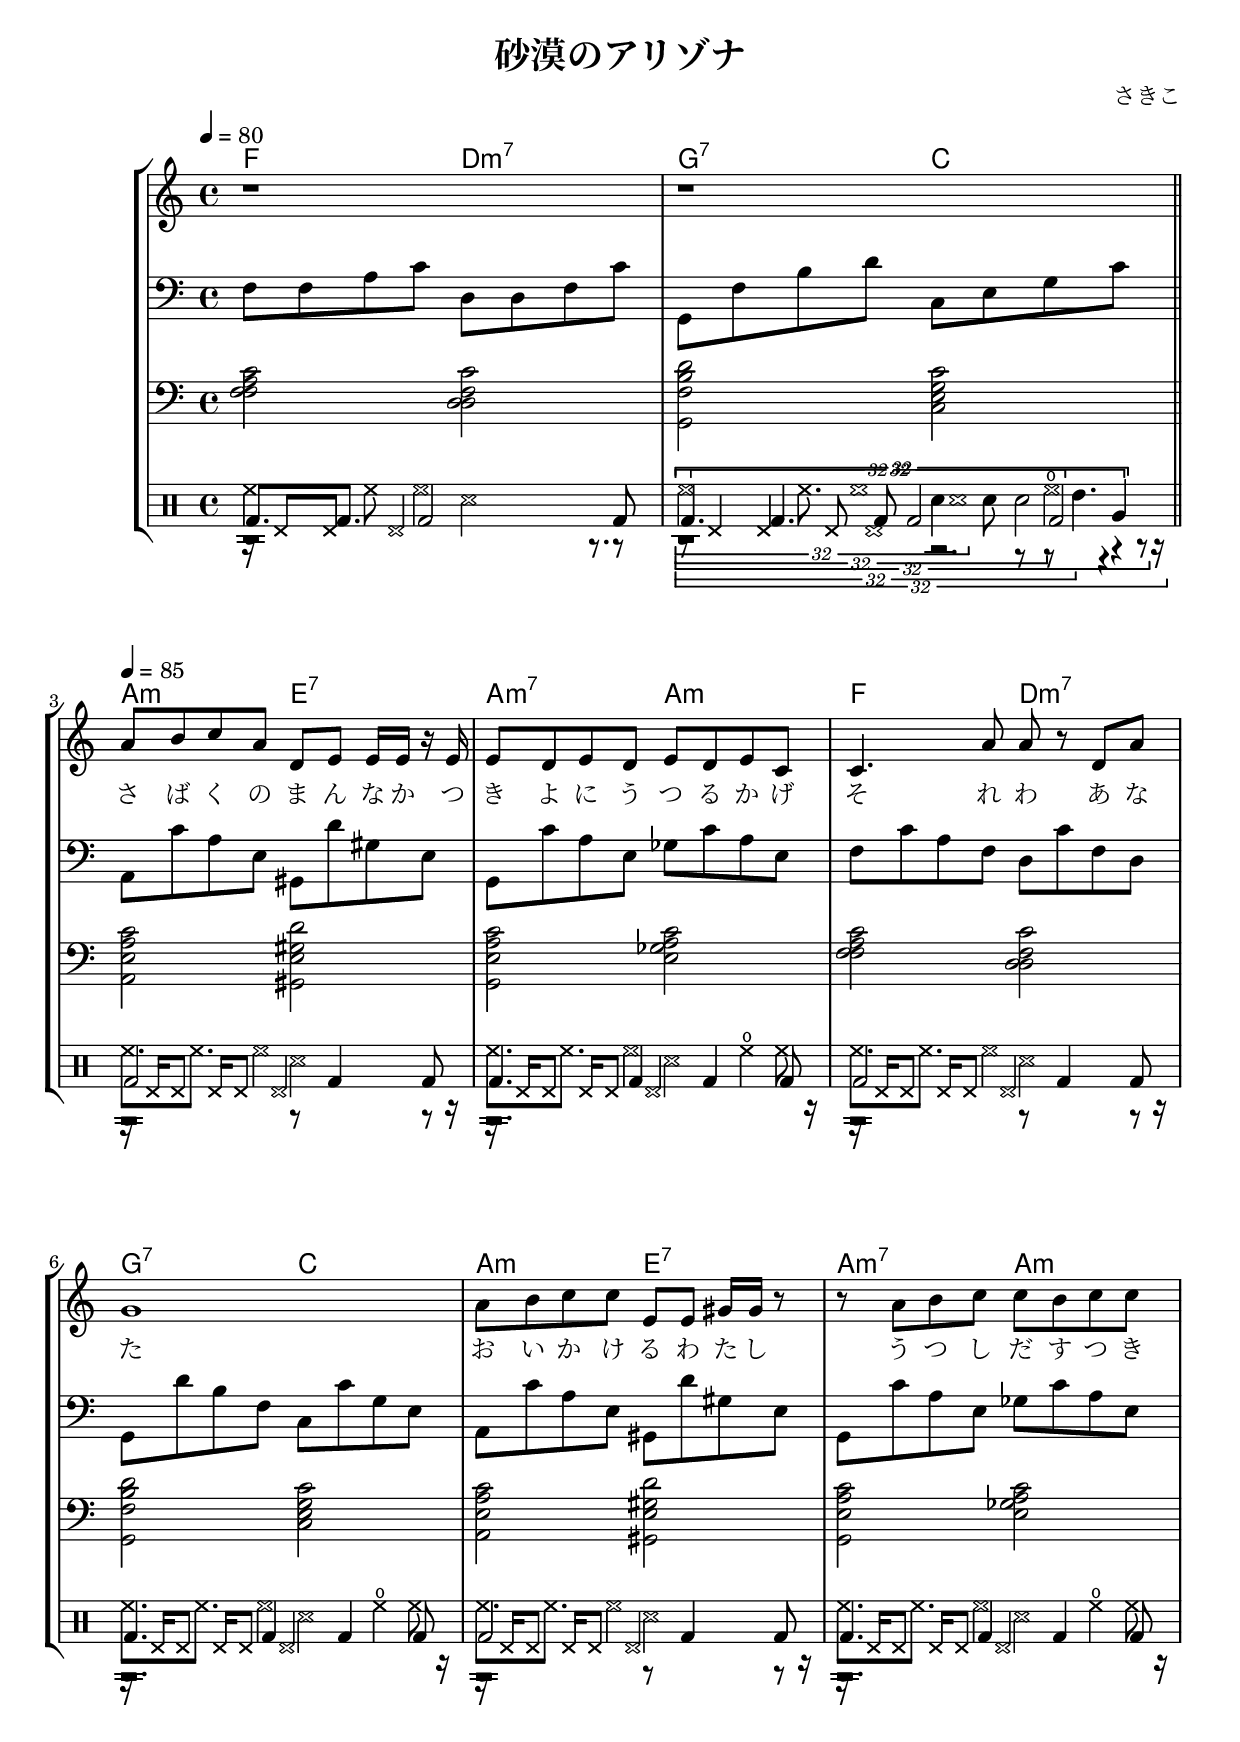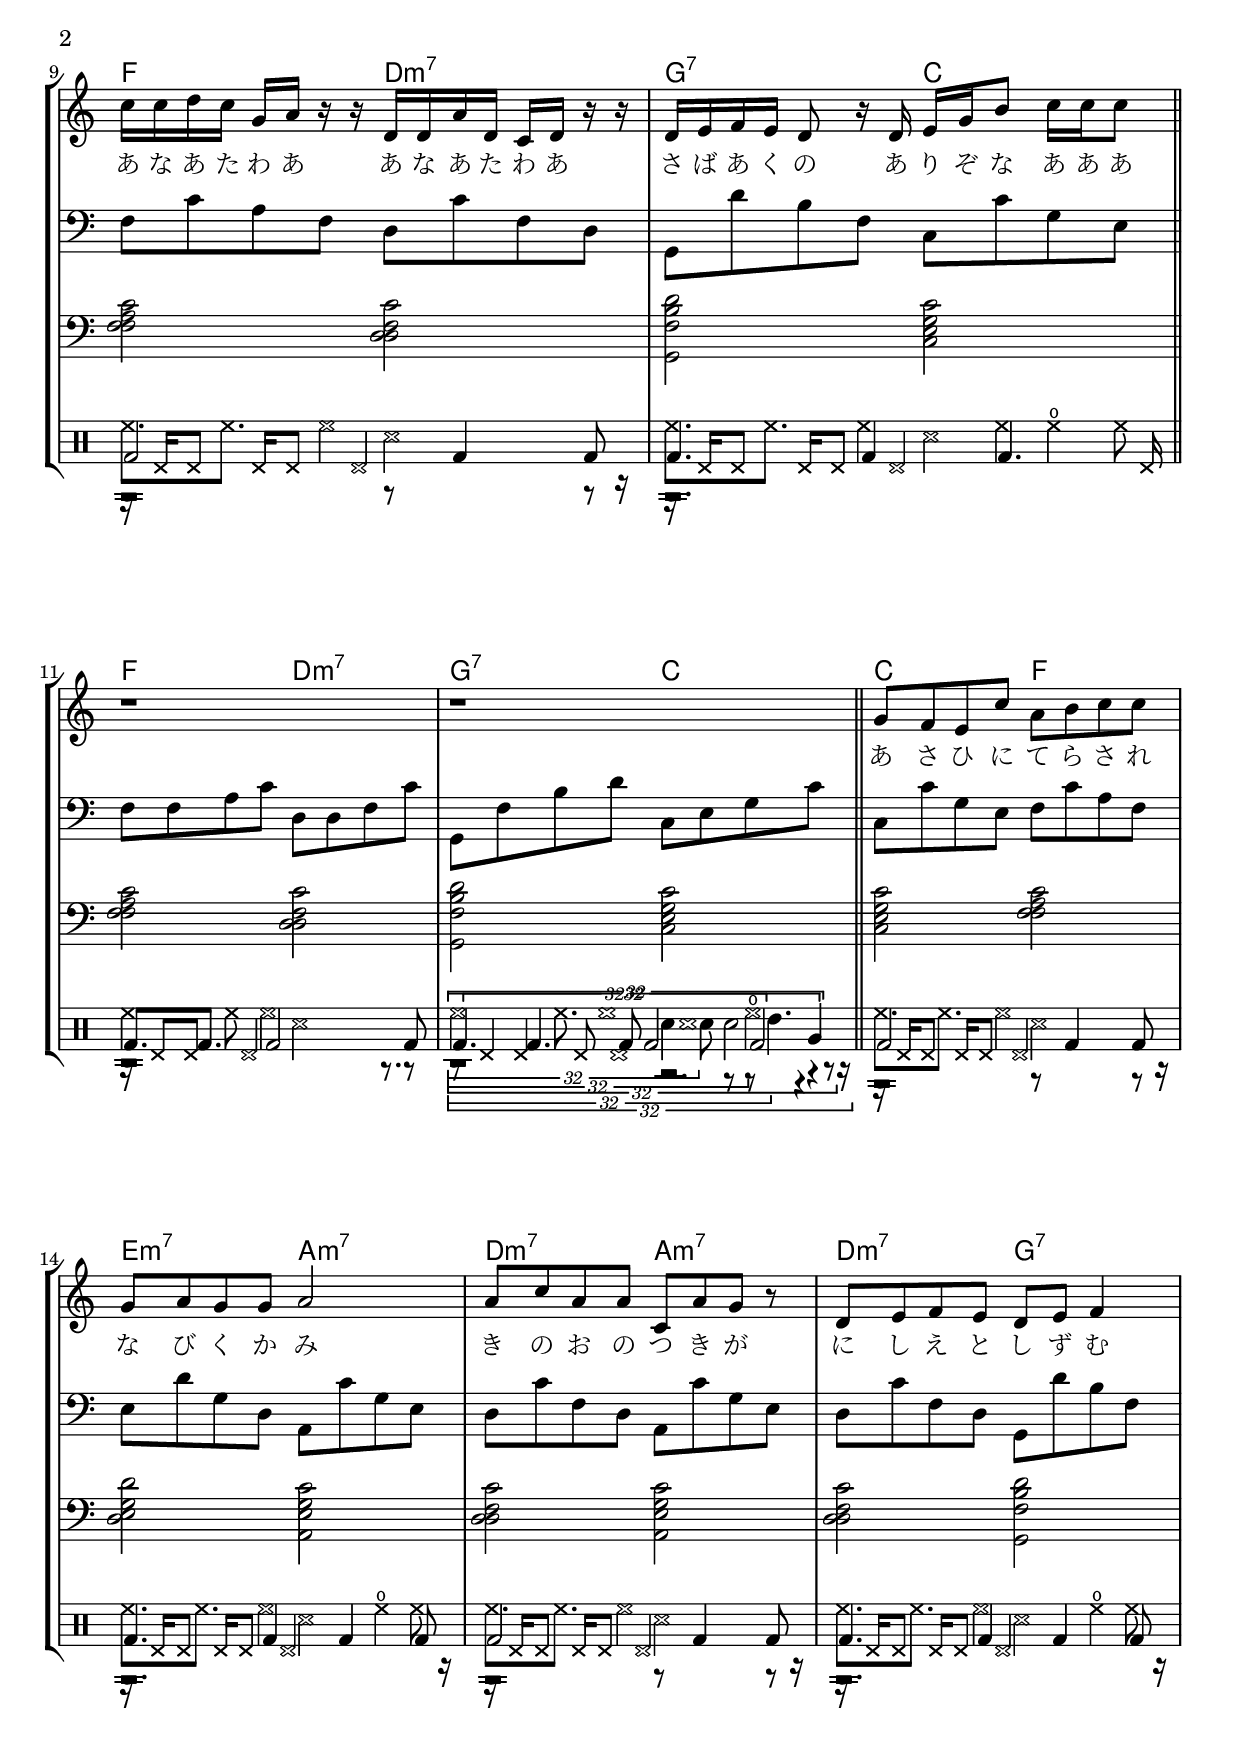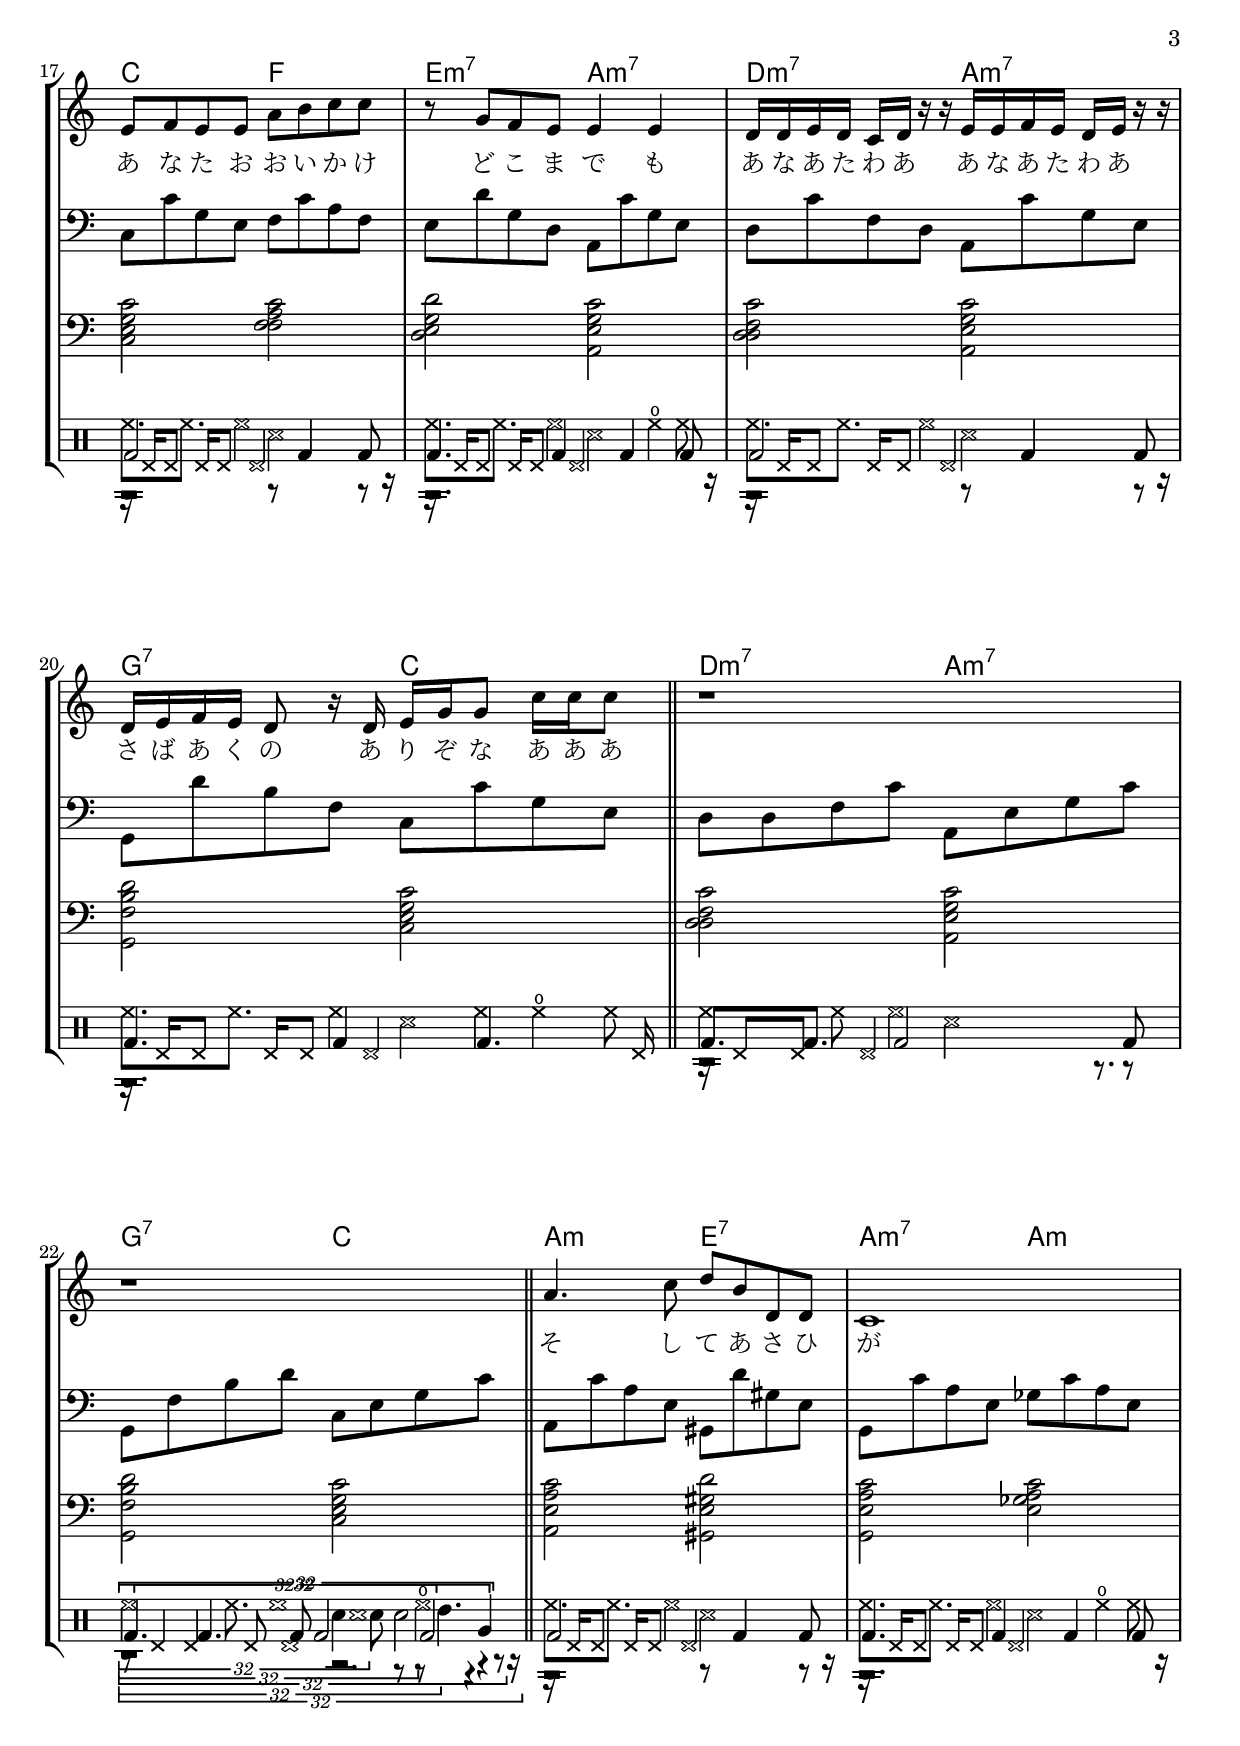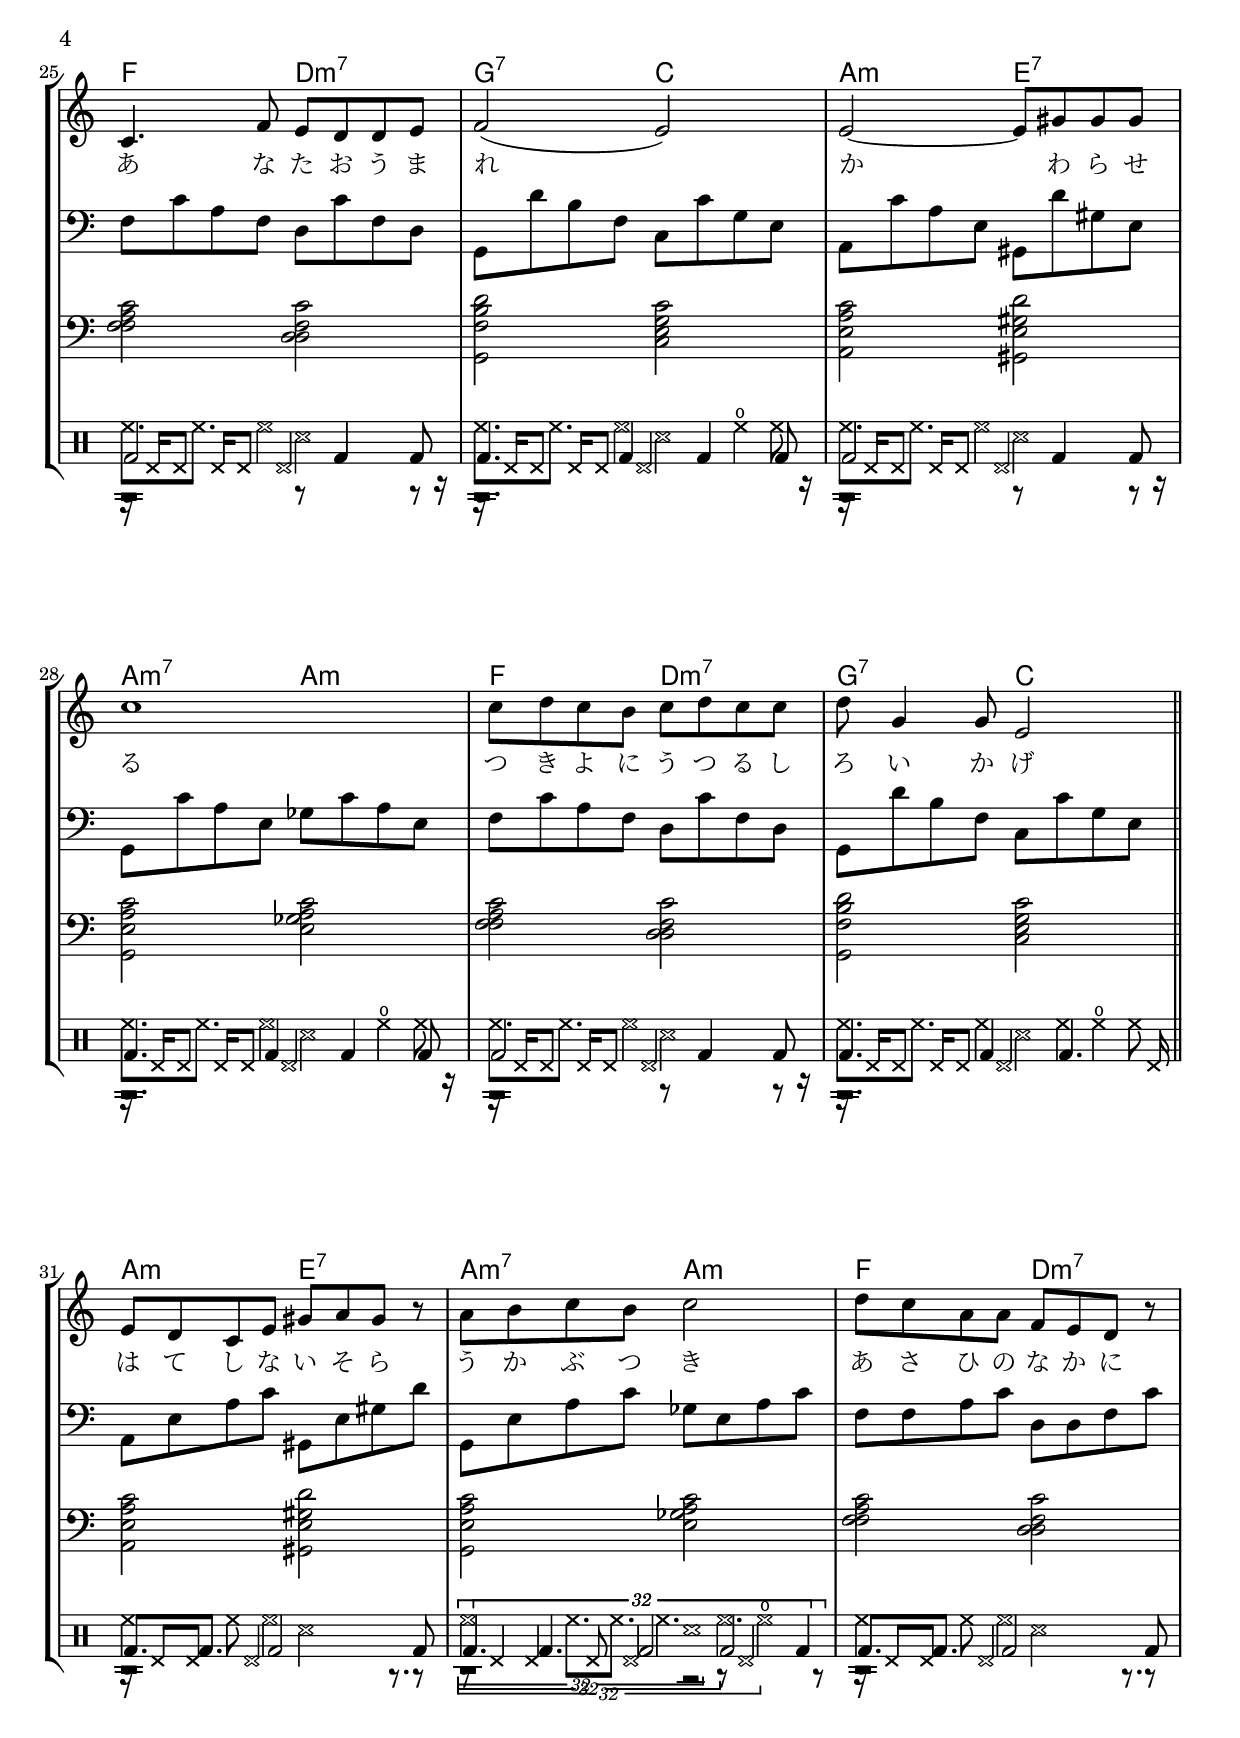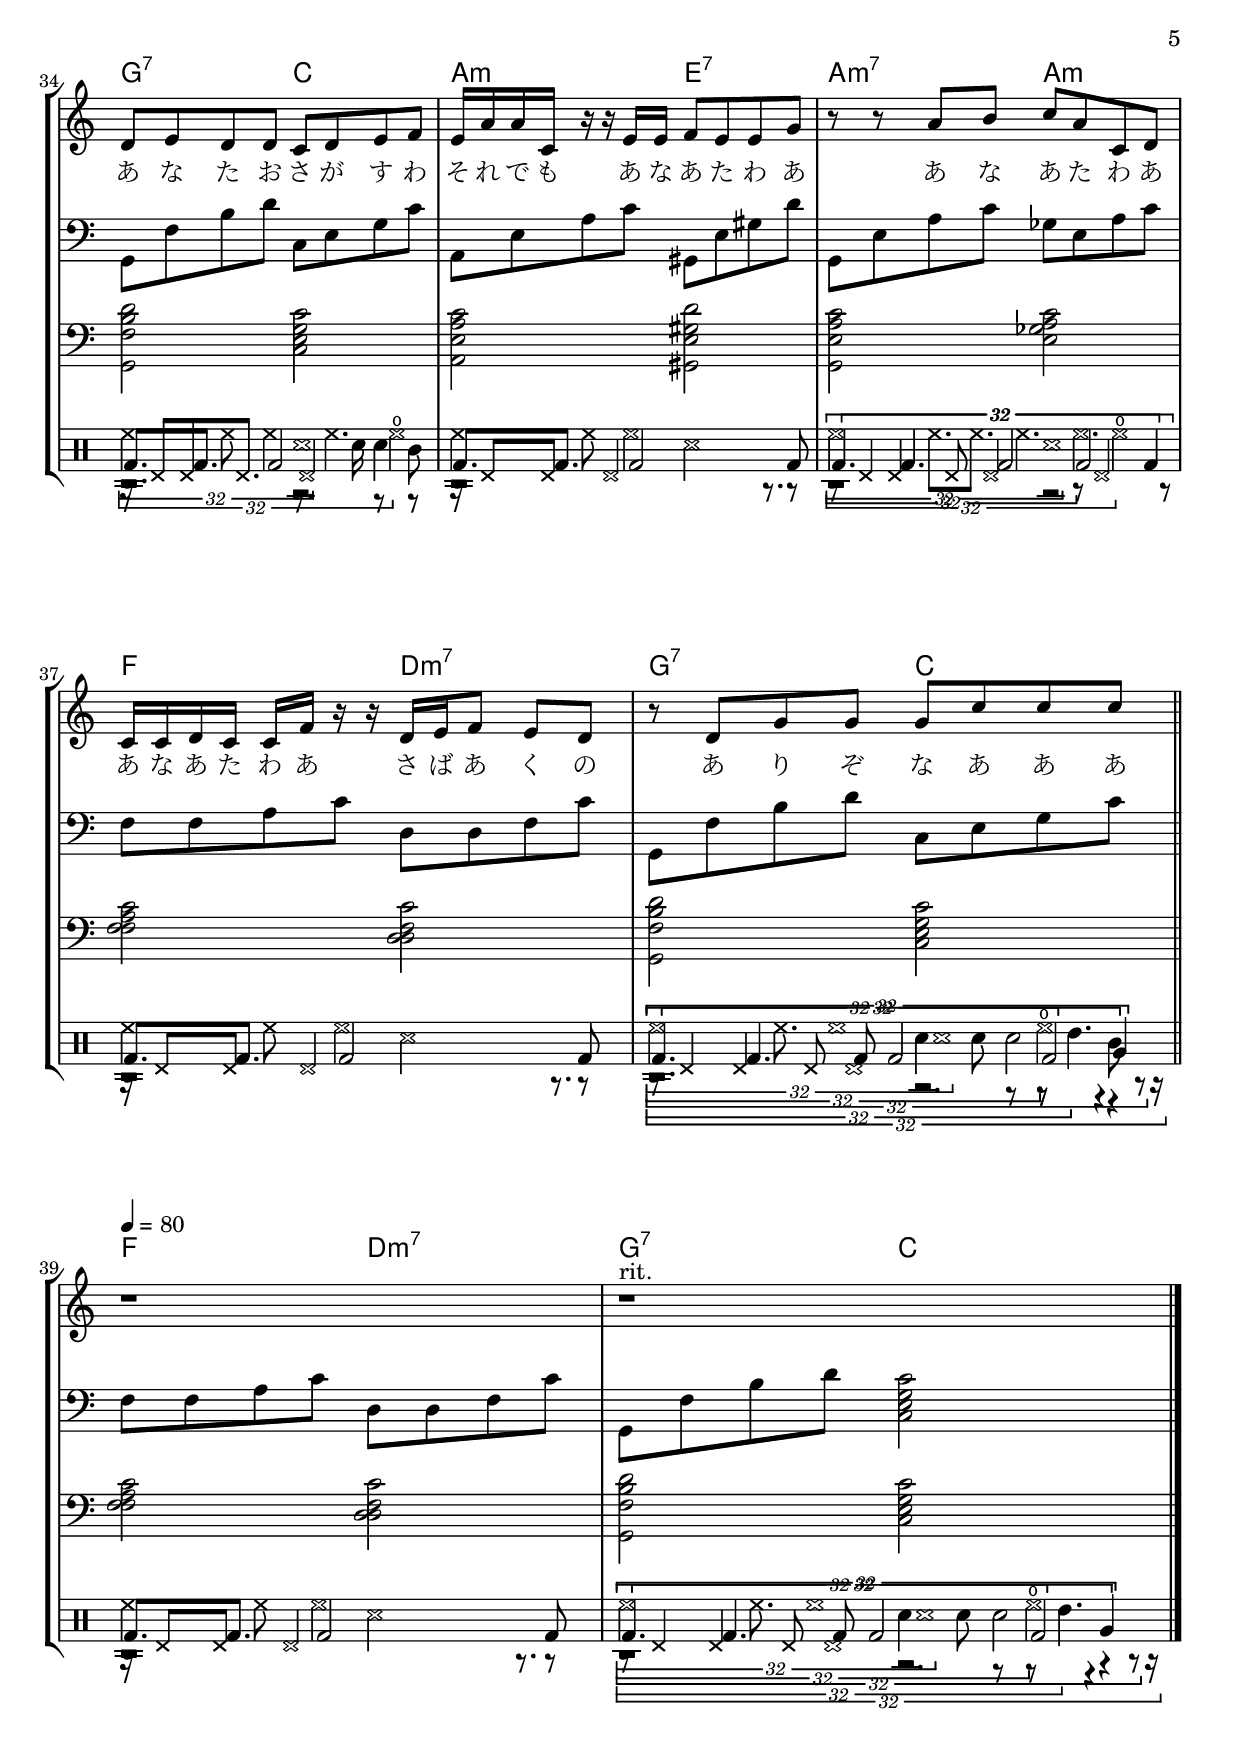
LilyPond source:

\version "2.12.1"

\header {
	title = \markup {砂漠のアリゾナ}
	composer = \markup \center-column {さきこ}
}

harmony = \chordmode {
	f2 d:min7 g:7 c 

	a:m e:7 a:min7 a:m f d:min7 g:7 c a:m e:7 a:min7 a:m f d:min7 g:7 c 

	f d:min7 g:7 c 

	c f e:min7 a:min7 d:min7 a:min7 d:min7 g:7 c f e:min7 a:min7 d:min7 a:min7 g:7 c 

	d:min7 a:min7 g:7 c 

	a:m e:7 a:min7 a:m f d:min7 g:7 c a:m e:7 a:min7 a:m f d:min7 g:7 c 

	a:m e:7 a:min7 a:m f d:min7 g:7 c a:m e:7 a:min7 a:m f d:min7 g:7 c 

	f d:min7 g:7 c 
}

melody = {
	\key c \major
	\tempo 4 = 80
	r1 | r1   
	\set Staff.midiInstrument = #"fss0.35"
	\set Staff.midiMinimumVolume = #0.7
	\set Staff.midiMaximumVolume = #0.9
		\tempo 4 = 85
a'8  b'8  c''8  a'8  d'8  e'8  e'16  e'16  r16  e'16 
	e'8  d'8  e'8  d'8  e'8  d'8  e'8  c'8 
	c'4.  a'8  a'8  r8  d'8  a'8 
	g'1 
	a'8  b'8  c''8  c''8  e'8  e'8  gis'16  gis'16  r8 
	r8  a'8  b'8  c''8  c''8  b'8  c''8  c''8 
	c''16  c''16  d''16  c''16  g'16  a'16  r16  r16  d'16  d'16  a'16  d'16  c'16  d'16  r16  r16 
	d'16  e'16  f'16  e'16  d'8  r16  d'16  e'16  g'16  b'8  c''16  c''16  c''8
	r1 | r1   
	\set Staff.midiInstrument = #"fss0.35"
	\set Staff.midiMinimumVolume = #0.7
	\set Staff.midiMaximumVolume = #0.9
	g'8  f'8  e'8  c''8  a'8  b'8  c''8  c''8 
	g'8  a'8  g'8  g'8  a'2 
	a'8  c''8  a'8  a'8  c'8  a'8  g'8  r8 
	d'8  e'8  f'8  e'8  d'8  e'8  f'4 
	e'8  f'8  e'8  e'8  a'8  b'8  c''8  c''8 
	r8  g'8  f'8  e'8  e'4  e'4 
	d'16  d'16  e'16  d'16  c'16  d'16  r16  r16  e'16  e'16  f'16  e'16  d'16  e'16  r16  r16 
	d'16  e'16  f'16  e'16  d'8  r16  d'16  e'16  g'16  g'8  c''16  c''16  c''8
	r1 | r1   
	\set Staff.midiInstrument = #"fss0.35"
	\set Staff.midiMinimumVolume = #0.7
	\set Staff.midiMaximumVolume = #0.9
	a'4.  c''8  d''8  b'8  d'8  d'8 
	c'1 
	c'4.  f'8  e'8  d'8  d'8  e'8 
	f'2  (e'2) 
	e'2~e'8  gis'8  gis'8  gis'8 
	c''1 
	c''8  d''8  c''8  b'8  c''8  d''8  c''8  c''8 
	d''8  g'4  g'8  e'2
	\set Staff.midiInstrument = #"fss0.35"
	\set Staff.midiMinimumVolume = #0.7
	\set Staff.midiMaximumVolume = #0.9
	e'8  d'8  c'8  e'8  gis'8  a'8  gis'8  r8 
	a'8  b'8  c''8  b'8  c''2 
	d''8  c''8  a'8  a'8  f'8  e'8  d'8  r8 
	d'8  e'8  d'8  d'8  c'8  d'8  e'8  f'8 
	e'16  a'16  a'16  c'16  r16  r16  e'16  e'16  f'8  e'8  e'8  g'8 
	r8  r8  a'8  b'8  c''8  a'8  c'8  d'8 
	c'16  c'16  d'16  c'16  c'16  f'16  r16  r16  d'16  e'16  f'8  e'8  d'8 
	r8  d'8  g'8  g'8  g'8  c''8  c''8  c''8
	\tempo 4 = 80
	r1 | r1^"rit." \bar "|."
}

words = \lyricmode {
	
	さ  ば  く  の  ま  ん  な  か  つ  き  よ  に  う  つ  る  か  げ  そ  れ  わ  あ  な  た  お  い  か  け  る  わ  た  し  う  つ  し  だ  す  つ  き  あ  な  あ  た  わ  あ  あ  な  あ  た  わ  あ  さ  ば  あ  く  の  あ  り  ぞ  な  あ  あ  あ  
	
	あ  さ  ひ  に  て  ら  さ  れ  な  び  く  か  み  き  の  お  の  つ  き  が  に  し  え  と  し  ず  む  あ  な  た  お  お  い  か  け  ど  こ  ま  で  も  あ  な  あ  た  わ  あ  あ  な  あ  た  わ  あ  さ  ば  あ  く  の  あ  り  ぞ  な  あ  あ  あ  
	
	そ  し  て  あ  さ  ひ  が  あ  な  た  お  う  ま  れ  か  わ  ら  せ  る  つ  き  よ  に  う  つ  る  し  ろ  い  か  げ  
	は  て  し  な  い  そ  ら  う  か  ぶ  つ  き  あ  さ  ひ  の  な  か  に  あ  な  た  お  さ  が  す  わ  そ  れ  で  も  あ  な  あ  た  わ  あ  あ  な  あ  た  わ  あ  あ  な  あ  た  わ  あ  さ  ば  あ  く  の  あ  り  ぞ  な  あ  あ  あ  
	
}

tempochange = {
	\tempo 4 = 80
	r1 | r1 \bar "||"
	\tempo 4 = 85
	r1 | r1 | r1 | r1 | r1 | r1 | r1 | r1 \bar "||"
	\tempo 4 = 85
	r1 | r1 \bar "||"
	\tempo 4 = 85
	r1 | r1 | r1 | r1 | r1 | r1 | r1 | r1 \bar "||"
	\tempo 4 = 85
	r1 | r1 \bar "||"
	\tempo 4 = 85
	r1 | r1 | r1 | r1 | r1 | r1 | r1 | r1 \bar "||"
	\tempo 4 = 85
	r1 | r1 | r1 | r1 | r1 | r1 | r1 | r1 \bar "||"
	\tempo 4 = 80
	r1 | \tempo 4 = 60 r2 \tempo 4 = 53 r2 \bar "|."
}

mainacc = {
	\clef bass
	\set Staff.midiInstrument = #"Acoustic Guitar (steel)"
	\set Staff.midiMinimumVolume = #0.3
	\set Staff.midiMaximumVolume = #0.6
	\key c \major
	\tempo 4 = 80
	f8 f8 a8 c'8
	d8 d8 f8 c'8
	g,8 f8 b8 d'8
	c8 e8 g8 c'8
	\bar "||"

	\set Staff.midiInstrument = #"Acoustic Guitar (steel)"
	\set Staff.midiMinimumVolume = #0.3
	\set Staff.midiMaximumVolume = #0.6
	\tempo 4 = 85
	a,8 c' a e
	gis,8 d' gis e
	g,8 c' a e
	ges8 c' a e
	f8 c' a f
	d8 c' f d
	g,8 d' b f
	c8 c' g e
	a,8 c' a e
	gis,8 d' gis e
	g,8 c' a e
	ges8 c' a e
	f8 c' a f
	d8 c' f d
	g,8 d' b f
	c8 c' g e
	\bar "||"

	\set Staff.midiInstrument = #"Acoustic Guitar (steel)"
	\set Staff.midiMinimumVolume = #0.3
	\set Staff.midiMaximumVolume = #0.6
	f8 f8 a8 c'8
	d8 d8 f8 c'8
	g,8 f8 b8 d'8
	c8 e8 g8 c'8
	\bar "||"

	\set Staff.midiInstrument = #"Acoustic Guitar (steel)"
	\set Staff.midiMinimumVolume = #0.3
	\set Staff.midiMaximumVolume = #0.6
	c8 c' g e
	f8 c' a f
	e8 d' g d
	a,8 c' g e
	d8 c' f d
	a,8 c' g e
	d8 c' f d
	g,8 d' b f
	c8 c' g e
	f8 c' a f
	e8 d' g d
	a,8 c' g e
	d8 c' f d
	a,8 c' g e
	g,8 d' b f
	c8 c' g e
	\bar "||"

	\set Staff.midiInstrument = #"Acoustic Guitar (steel)"
	\set Staff.midiMinimumVolume = #0.3
	\set Staff.midiMaximumVolume = #0.6
	d8 d8 f8 c'8
	a,8 e8 g8 c'8
	g,8 f8 b8 d'8
	c8 e8 g8 c'8
	\bar "||"

	\set Staff.midiInstrument = #"Acoustic Guitar (steel)"
	\set Staff.midiMinimumVolume = #0.3
	\set Staff.midiMaximumVolume = #0.6
	a,8 c' a e
	gis,8 d' gis e
	g,8 c' a e
	ges8 c' a e
	f8 c' a f
	d8 c' f d
	g,8 d' b f
	c8 c' g e
	a,8 c' a e
	gis,8 d' gis e
	g,8 c' a e
	ges8 c' a e
	f8 c' a f
	d8 c' f d
	g,8 d' b f
	c8 c' g e
	\bar "||"

	\set Staff.midiInstrument = #"Acoustic Guitar (steel)"
	\set Staff.midiMinimumVolume = #0.3
	\set Staff.midiMaximumVolume = #0.6
	a,8 e8 a8 c'8
	gis,8 e8 gis8 d'8
	g,8 e8 a8 c'8
	ges8 e8 a8 c'8
	f8 f8 a8 c'8
	d8 d8 f8 c'8
	g,8 f8 b8 d'8
	c8 e8 g8 c'8
	a,8 e8 a8 c'8
	gis,8 e8 gis8 d'8
	g,8 e8 a8 c'8
	ges8 e8 a8 c'8
	f8 f8 a8 c'8
	d8 d8 f8 c'8
	g,8 f8 b8 d'8
	c8 e8 g8 c'8
	\bar "||"

	\set Staff.midiInstrument = #"Acoustic Guitar (steel)"
	\set Staff.midiMinimumVolume = #0.3
	\set Staff.midiMaximumVolume = #0.6
	\tempo 4 = 80
	f8 f8 a8 c'8
	d8 d8 f8 c'8
	g,8 f8 b8 d'8
	<c e g c'>2
	\bar "|."
}

subacc = {
	\clef bass
	\set Staff.midiInstrument = #"String Ensemble 1"
	\set Staff.midiMinimumVolume = #0.3
	\set Staff.midiMaximumVolume = #0.6
	\key c \major
	\tempo 4 = 80
	<f f a c'>2
	<d d f c'>2
	<g, f b d'>2
	<c e g c'>2
	\bar "||"

	\set Staff.midiInstrument = #"String Ensemble 2"
	\set Staff.midiMinimumVolume = #0.3
	\set Staff.midiMaximumVolume = #0.6
	\tempo 4 = 85
	<a, e a c'>2
	<gis, e gis d'>2
	<g, e a c'>2
	<ges e a c'>2
	<f f a c'>2
	<d d f c'>2
	<g, f b d'>2
	<c e g c'>2
	<a, e a c'>2
	<gis, e gis d'>2
	<g, e a c'>2
	<ges e a c'>2
	<f f a c'>2
	<d d f c'>2
	<g, f b d'>2
	<c e g c'>2
	\bar "||"

	\set Staff.midiInstrument = #"String Ensemble 1"
	\set Staff.midiMinimumVolume = #0.3
	\set Staff.midiMaximumVolume = #0.6
	<f f a c'>2
	<d d f c'>2
	<g, f b d'>2
	<c e g c'>2
	\bar "||"

	\set Staff.midiInstrument = #"String Ensemble 2"
	\set Staff.midiMinimumVolume = #0.3
	\set Staff.midiMaximumVolume = #0.6
	<c e g c'>2
	<f f a c'>2
	<e d g d'>2
	<a, e g c'>2
	<d d f c'>2
	<a, e g c'>2
	<d d f c'>2
	<g, f b d'>2
	<c e g c'>2
	<f f a c'>2
	<e d g d'>2
	<a, e g c'>2
	<d d f c'>2
	<a, e g c'>2
	<g, f b d'>2
	<c e g c'>2
	\bar "||"

	\set Staff.midiInstrument = #"String Ensemble 1"
	\set Staff.midiMinimumVolume = #0.3
	\set Staff.midiMaximumVolume = #0.6
	<d d f c'>2
	<a, e g c'>2
	<g, f b d'>2
	<c e g c'>2
	\bar "||"

	\set Staff.midiInstrument = #"String Ensemble 2"
	\set Staff.midiMinimumVolume = #0.3
	\set Staff.midiMaximumVolume = #0.6
	<a, e a c'>2
	<gis, e gis d'>2
	<g, e a c'>2
	<ges e a c'>2
	<f f a c'>2
	<d d f c'>2
	<g, f b d'>2
	<c e g c'>2
	<a, e a c'>2
	<gis, e gis d'>2
	<g, e a c'>2
	<ges e a c'>2
	<f f a c'>2
	<d d f c'>2
	<g, f b d'>2
	<c e g c'>2
	\bar "||"

	\set Staff.midiInstrument = #"String Ensemble 1"
	\set Staff.midiMinimumVolume = #0.3
	\set Staff.midiMaximumVolume = #0.6
	<a, e a c'>2
	<gis, e gis d'>2
	<g, e a c'>2
	<ges e a c'>2
	<f f a c'>2
	<d d f c'>2
	<g, f b d'>2
	<c e g c'>2
	<a, e a c'>2
	<gis, e gis d'>2
	<g, e a c'>2
	<ges e a c'>2
	<f f a c'>2
	<d d f c'>2
	<g, f b d'>2
	<c e g c'>2
	\bar "||"

	\set Staff.midiInstrument = #"String Ensemble 1"
	\set Staff.midiMinimumVolume = #0.3
	\set Staff.midiMaximumVolume = #0.6
	\tempo 4 = 80
	<f f a c'>2
	<d d f c'>2
	<g, f b d'>2
	<c e g c'>2
	\bar "|."
}

percA = {
	\drummode {
	hh4 hh8 hh2 r8  |\times 16/32{ hh2 hh8. hh1 r4 r16 } \bar "||"
	r1  |r2. hho4  |r1  |r2. hho4  |r1  |r2. hho4  |r1  |r2. hho4  \bar "||"
	hh4 hh8 hh2 r8  |\times 16/32{ hh2 hh8. hh1 r4 r16 } \bar "||"
	r1  |r2. hho4  |r1  |r2. hho4  |r1  |r2. hho4  |r1  |r2. hho4  \bar "||"
	hh4 hh8 hh2 r8  |\times 16/32{ hh2 hh8. hh1 r4 r16 } \bar "||"
	r1  |r2. hho4  |r1  |r2. hho4  |r1  |r2. hho4  |r1  |r2. hho4  \bar "||"
	hh4 hh8 hh2 r8  |\times 16/32{ hh2 hh8. hh8. hh4. hh2. } |hh4 hh8 hh2 r8  |hh4 hh8 hh4 hh4.  |hh4 hh8 hh2 r8  |\times 16/32{ hh2 hh8. hh8. hh4. hh2. } |hh4 hh8 hh2 r8  |\times 16/32{ hh2 hh8. hh1 r4 r16 } \bar "||"
	hh4 hh8 hh2 r8  |\times 16/32{ hh2 hh8. hh1 r4 r16 } \bar "|."
	}
}

percB = {
	\drummode {
	r16 hhp8 hhp8 hhp2 r8.  |\times 16/32{ r8 hhp4 hhp4 hhp8 hhp1 r4 } \bar "||"
	r16 hhp16 hhp8 hhp16 hhp8 hhp2 r16  |r16 hhp16 hhp8 hhp16 hhp8 hhp2 r16  |r16 hhp16 hhp8 hhp16 hhp8 hhp2 r16  |r16 hhp16 hhp8 hhp16 hhp8 hhp2 r16  |r16 hhp16 hhp8 hhp16 hhp8 hhp2 r16  |r16 hhp16 hhp8 hhp16 hhp8 hhp2 r16  |r16 hhp16 hhp8 hhp16 hhp8 hhp2 r16  |r16 hhp16 hhp8 hhp16 hhp8 hhp2 hhp16  \bar "||"
	r16 hhp8 hhp8 hhp2 r8.  |\times 16/32{ r8 hhp4 hhp4 hhp8 hhp1 r4 } \bar "||"
	r16 hhp16 hhp8 hhp16 hhp8 hhp2 r16  |r16 hhp16 hhp8 hhp16 hhp8 hhp2 r16  |r16 hhp16 hhp8 hhp16 hhp8 hhp2 r16  |r16 hhp16 hhp8 hhp16 hhp8 hhp2 r16  |r16 hhp16 hhp8 hhp16 hhp8 hhp2 r16  |r16 hhp16 hhp8 hhp16 hhp8 hhp2 r16  |r16 hhp16 hhp8 hhp16 hhp8 hhp2 r16  |r16 hhp16 hhp8 hhp16 hhp8 hhp2 hhp16  \bar "||"
	r16 hhp8 hhp8 hhp2 r8.  |\times 16/32{ r8 hhp4 hhp4 hhp8 hhp1 r4 } \bar "||"
	r16 hhp16 hhp8 hhp16 hhp8 hhp2 r16  |r16 hhp16 hhp8 hhp16 hhp8 hhp2 r16  |r16 hhp16 hhp8 hhp16 hhp8 hhp2 r16  |r16 hhp16 hhp8 hhp16 hhp8 hhp2 r16  |r16 hhp16 hhp8 hhp16 hhp8 hhp2 r16  |r16 hhp16 hhp8 hhp16 hhp8 hhp2 r16  |r16 hhp16 hhp8 hhp16 hhp8 hhp2 r16  |r16 hhp16 hhp8 hhp16 hhp8 hhp2 hhp16  \bar "||"
	r16 hhp8 hhp8 hhp2 r8.  |\times 16/32{ r8 hhp4 hhp4 hhp8 hhp2 r8 hhp2 r8 } |r16 hhp8 hhp8 hhp2 r8.  |r16 hhp8 hhp8 hhp8. hhp2  |r16 hhp8 hhp8 hhp2 r8.  |\times 16/32{ r8 hhp4 hhp4 hhp8 hhp2 r8 hhp2 r8 } |r16 hhp8 hhp8 hhp2 r8.  |\times 16/32{ r8 hhp4 hhp4 hhp8 hhp1 r4 } \bar "||"
	r16 hhp8 hhp8 hhp2 r8.  |\times 16/32{ r8 hhp4 hhp4 hhp8 hhp1 r4 } \bar "|."
	}
}

percC = {
	\drummode {
	r1  |\times 16/32{ r1 r2 hho2 } \bar "||"
	hh8. hh8. hh2 r8  |hh8. hh8. hh2 hh8  |hh8. hh8. hh2 r8  |hh8. hh8. hh2 hh8  |hh8. hh8. hh2 r8  |hh8. hh8. hh2 hh8  |hh8. hh8. hh2 r8  |hh8. hh8. hh4 hh4 hh8  \bar "||"
	r1  |\times 16/32{ r1 r2 hho2 } \bar "||"
	hh8. hh8. hh2 r8  |hh8. hh8. hh2 hh8  |hh8. hh8. hh2 r8  |hh8. hh8. hh2 hh8  |hh8. hh8. hh2 r8  |hh8. hh8. hh2 hh8  |hh8. hh8. hh2 r8  |hh8. hh8. hh4 hh4 hh8  \bar "||"
	r1  |\times 16/32{ r1 r2 hho2 } \bar "||"
	hh8. hh8. hh2 r8  |hh8. hh8. hh2 hh8  |hh8. hh8. hh2 r8  |hh8. hh8. hh2 hh8  |hh8. hh8. hh2 r8  |hh8. hh8. hh2 hh8  |hh8. hh8. hh2 r8  |hh8. hh8. hh4 hh4 hh8  \bar "||"
	r1  |\times 16/32{ r1 r2 hho2 } |r1  |\times 16/32{ r1 r2 hho2 } |r1  |\times 16/32{ r1 r2 hho2 } |r1  |\times 16/32{ r1 r2 hho2 } \bar "||"
	r1  |\times 16/32{ r1 r2 hho2 } \bar "|."
	}
}

percD = {
	\drummode {
	bd8. bd8. bd2 bd8  |\times 16/32{ bd4. bd4. bd8 bd2 r8 bd2 } \bar "||"
	r2 ss2  |r2 ss2  |r2 ss2  |r2 ss2  |r2 ss2  |r2 ss2  |r2 ss2  |r2 ss2  \bar "||"
	bd8. bd8. bd2 bd8  |\times 16/32{ bd4. bd4. bd8 bd2 r8 bd2 } \bar "||"
	r2 ss2  |r2 ss2  |r2 ss2  |r2 ss2  |r2 ss2  |r2 ss2  |r2 ss2  |r2 ss2  \bar "||"
	bd8. bd8. bd2 bd8  |\times 16/32{ bd4. bd4. bd8 bd2 r8 bd2 } \bar "||"
	r2 ss2  |r2 ss2  |r2 ss2  |r2 ss2  |r2 ss2  |r2 ss2  |r2 ss2  |r2 ss2  \bar "||"
	bd8. bd8. bd2 bd8  |\times 16/32{ bd4. bd4. bd2 bd2 bd4 } |bd8. bd8. bd2 bd8  |bd8. bd8. bd2 r8  |bd8. bd8. bd2 bd8  |\times 16/32{ bd4. bd4. bd2 bd2 bd4 } |bd8. bd8. bd2 bd8  |\times 16/32{ bd4. bd4. bd8 bd2 r8 bd2 } \bar "||"
	bd8. bd8. bd2 bd8  |\times 16/32{ bd4. bd4. bd8 bd2 r8 bd2 } \bar "|."
	}
}

percE = {
	\drummode {
	r2 ss2  |\times 16/32{ r1 ss1 } \bar "||"
	bd2 r8 bd4 bd8  |bd4. bd4 bd4 bd8  |bd2 r8 bd4 bd8  |bd4. bd4 bd4 bd8  |bd2 r8 bd4 bd8  |bd4. bd4 bd4 bd8  |bd2 r8 bd4 bd8  |bd4. bd4 bd4.  \bar "||"
	r2 ss2  |\times 16/32{ r1 ss1 } \bar "||"
	bd2 r8 bd4 bd8  |bd4. bd4 bd4 bd8  |bd2 r8 bd4 bd8  |bd4. bd4 bd4 bd8  |bd2 r8 bd4 bd8  |bd4. bd4 bd4 bd8  |bd2 r8 bd4 bd8  |bd4. bd4 bd4.  \bar "||"
	r2 ss2  |\times 16/32{ r1 ss1 } \bar "||"
	bd2 r8 bd4 bd8  |bd4. bd4 bd4 bd8  |bd2 r8 bd4 bd8  |bd4. bd4 bd4 bd8  |bd2 r8 bd4 bd8  |bd4. bd4 bd4 bd8  |bd2 r8 bd4 bd8  |bd4. bd4 bd4.  \bar "||"
	r2 ss2  |\times 16/32{ r1 ss1 } |r2 ss2  |\times 16/32{ r1 ss1 } |r2 ss2  |\times 16/32{ r1 ss1 } |r2 ss2  |\times 16/32{ r1 ss1 } \bar "||"
	r2 ss2  |\times 16/32{ r1 ss1 } \bar "|."
	}
}

percF = {
	\drummode {
	r1 |\times 16/32{ r1 sn4 sn8 sn2 r8 } \bar "||"
	r1 | r1 | r1 | r1 | r1 | r1 | r1 | r1 \bar "||"
	r1 |\times 16/32{ r1 sn4 sn8 sn2 r8 } \bar "||"
	r1 | r1 | r1 | r1 | r1 | r1 | r1 | r1 \bar "||"
	r1 |\times 16/32{ r1 sn4 sn8 sn2 r8 } \bar "||"
	r1 | r1 | r1 | r1 | r1 | r1 | r1 | r1 \bar "||"
	r1 |r1 |r1 |r2 r8. sn16 sn4  |r1 |r1 |r1 |\times 16/32{ r1 sn4 sn8 sn2 r8 } \bar "||"
	r1 |\times 16/32{ r1 sn4 sn8 sn2 r8 } \bar "|."
	}
}

percG = {
	\drummode {
	r1 |r1 \bar "||"
	r1 | r1 | r1 | r1 | r1 | r1 | r1 | r1 \bar "||"
	r1 |r1 \bar "||"
	r1 | r1 | r1 | r1 | r1 | r1 | r1 | r1 \bar "||"
	r1 |r1 \bar "||"
	r1 | r1 | r1 | r1 | r1 | r1 | r1 | r1 \bar "||"
	r1 |r1 |r1 |r2. r8 tomml8  |r1 |r1 |r1 |r2. r8 tomml8  \bar "||"
	r1 |r1 \bar "|."
	}
}

percH = {
	\drummode {
	r1 |\times 16/32{ r1 r2 r8 tommh4. } \bar "||"
	r1 | r1 | r1 | r1 | r1 | r1 | r1 | r1 \bar "||"
	r1 |\times 16/32{ r1 r2 r8 tommh4. } \bar "||"
	r1 | r1 | r1 | r1 | r1 | r1 | r1 | r1 \bar "||"
	r1 |\times 16/32{ r1 r2 r8 tommh4. } \bar "||"
	r1 | r1 | r1 | r1 | r1 | r1 | r1 | r1 \bar "||"
	r1 |r1 |r1 |r1 |r1 |r1 |r1 |\times 16/32{ r1 r2 r8 tommh4. } \bar "||"
	r1 |\times 16/32{ r1 r2 r8 tommh4. } \bar "|."
	}
}

percI = {
	\drummode {
	r1 |\times 16/32{ r1 r2. tomfh4 } \bar "||"
	r1 | r1 | r1 | r1 | r1 | r1 | r1 | r1 \bar "||"
	r1 |\times 16/32{ r1 r2. tomfh4 } \bar "||"
	r1 | r1 | r1 | r1 | r1 | r1 | r1 | r1 \bar "||"
	r1 |\times 16/32{ r1 r2. tomfh4 } \bar "||"
	r1 | r1 | r1 | r1 | r1 | r1 | r1 | r1 \bar "||"
	r1 |r1 |r1 |r1 |r1 |r1 |r1 |\times 16/32{ r1 r2. tomfh4 } \bar "||"
	r1 |\times 16/32{ r1 r2. tomfh4 } \bar "|."
	}
}

\score {
	<<
		\new StaffGroup <<
			\new ChordNames {\harmony}
			\new Voice = "melody" {\melody}
			\new Lyrics \lyricsto "melody" \words
			\new Staff = "mainacc" {\mainacc}
			\new Staff = "subacc" {\subacc}
			\new DrumStaff <<
				\new DrumVoice {\percA}
				\new DrumVoice {\percB}
				\new DrumVoice {\percC}
				\new DrumVoice {\percD}
				\new DrumVoice {\percE}
				\new DrumVoice {\percF}
				\new DrumVoice {\percG}
				\new DrumVoice {\percH}
				\new DrumVoice {\percI}
			>>
		>>
	>>
	\layout { }
}
